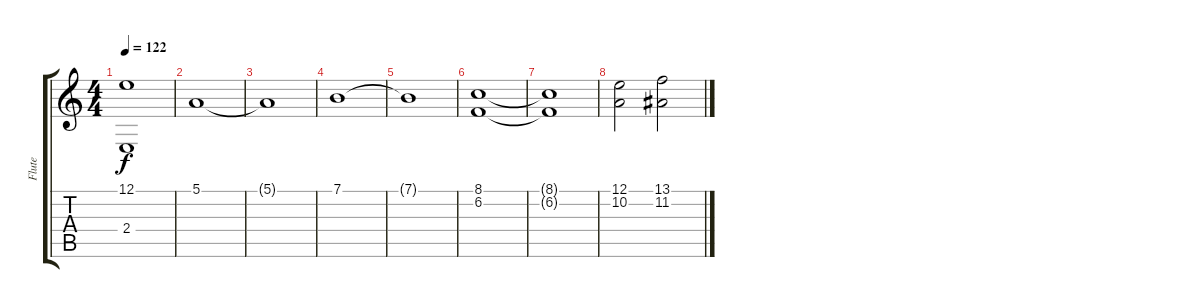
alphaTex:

\track ("Flute" "Flute") {instrument flute}
\staff {score tabs}
\tuning (E4 B3 G3 D3 A2 E2) {hide}
\ts (4 4)
\tempo 122
\clef g2
\ks c
(12.1 2.4).1{dy f} |
5.1.1 |
5.1{t}.1 |
7.1.1 |
7.1{t}.1 |
(8.1 6.2).1 |
(8.1{t} 6.2{t}).1 |
(12.1 10.2).2 (13.1 11.2).2
